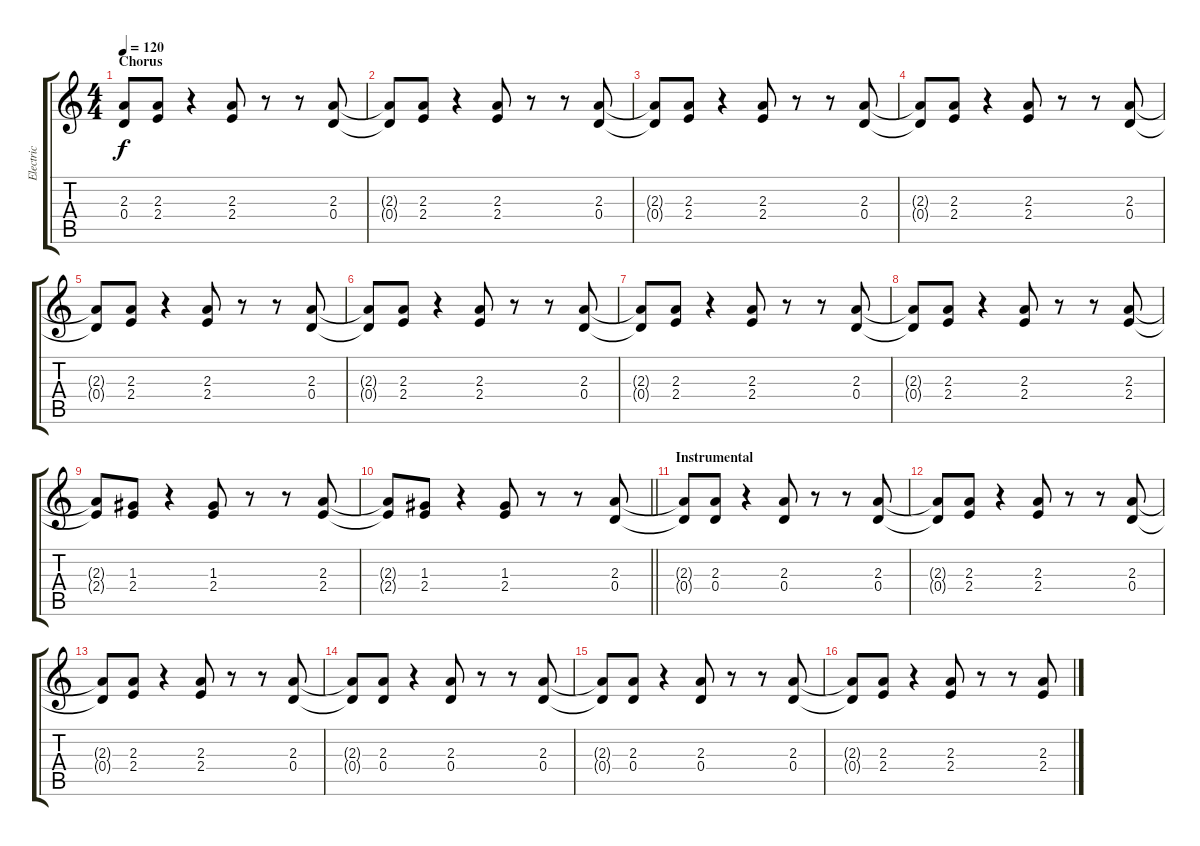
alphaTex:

\track ("Electric" "Electric") {instrument overdrivenguitar}
\staff {score tabs}
\tuning (E4 B3 G3 D3 A2 E2) {hide}
\ts (4 4)
\section ("" "Chorus")
\tempo 120
\clef g2
\ks c
(2.3{t} 0.4{t}).8{dy f} (2.3 2.4).8 r.4 (2.3 2.4).8 r.8 r.8 (2.3 0.4).8 |
(2.3{t} 0.4{t}).8 (2.3 2.4).8 r.4 (2.3 2.4).8 r.8 r.8 (2.3 0.4).8 |
(2.3{t} 0.4{t}).8 (2.3 2.4).8 r.4 (2.3 2.4).8 r.8 r.8 (2.3 0.4).8 |
(2.3{t} 0.4{t}).8 (2.3 2.4).8 r.4 (2.3 2.4).8 r.8 r.8 (2.3 0.4).8 |
(2.3{t} 0.4{t}).8 (2.3 2.4).8 r.4 (2.3 2.4).8 r.8 r.8 (2.3 0.4).8 |
(2.3{t} 0.4{t}).8 (2.3 2.4).8 r.4 (2.3 2.4).8 r.8 r.8 (2.3 0.4).8 |
(2.3{t} 0.4{t}).8 (2.3 2.4).8 r.4 (2.3 2.4).8 r.8 r.8 (2.3 0.4).8 |
(2.3{t} 0.4{t}).8 (2.3 2.4).8 r.4 (2.3 2.4).8 r.8 r.8 (2.3 2.4).8 |
(2.3{t} 2.4{t}).8 (1.3 2.4).8 r.4 (1.3 2.4).8 r.8 r.8 (2.3 2.4).8 |
\barLineRight lightlight
(2.3{t} 2.4{t}).8 (1.3 2.4).8 r.4 (1.3 2.4).8 r.8 r.8 (2.3 0.4).8 |
\section ("" "Instrumental")
(2.3{t} 0.4{t}).8 (2.3 0.4).8 r.4 (2.3 0.4).8 r.8 r.8 (2.3 0.4).8 |
(2.3{t} 0.4{t}).8 (2.3 2.4).8 r.4 (2.3 2.4).8 r.8 r.8 (2.3 0.4).8 |
(2.3{t} 0.4{t}).8 (2.3 2.4).8 r.4 (2.3 2.4).8 r.8 r.8 (2.3 0.4).8 |
(2.3{t} 0.4{t}).8 (2.3 0.4).8 r.4 (2.3 0.4).8 r.8 r.8 (2.3 0.4).8 |
(2.3{t} 0.4{t}).8 (2.3 0.4).8 r.4 (2.3 0.4).8 r.8 r.8 (2.3 0.4).8 |
(2.3{t} 0.4{t}).8 (2.3 2.4).8 r.4 (2.3 2.4).8 r.8 r.8 (2.3 2.4).8
